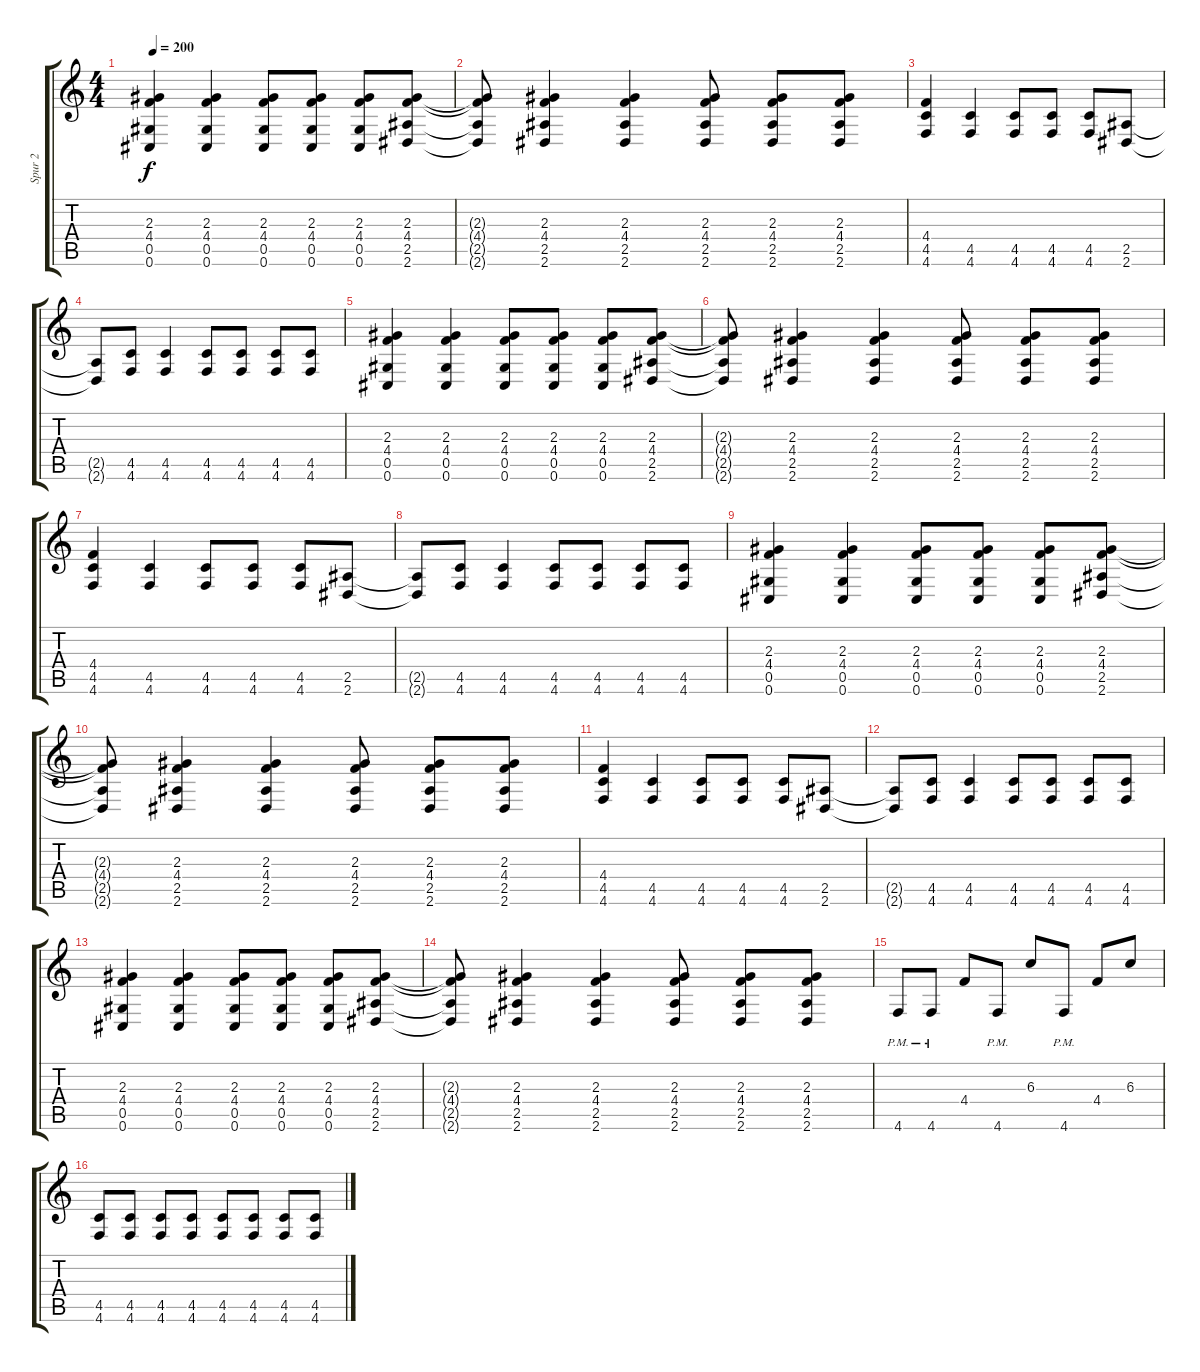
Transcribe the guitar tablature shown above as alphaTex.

\track ("Spur 2" "Spur 2") {instrument distortionguitar}
\staff {score tabs}
\tuning (Eb4 Bb3 Gb3 Db3 Ab2 Db2) {hide}
\ts (4 4)
\tempo 200
\clef g2
\ks c
(2.3 4.4 0.5 0.6).4{dy f volume 12} (2.3 4.4 0.5 0.6).4 (2.3 4.4 0.5 0.6).8 (2.3 4.4 0.5 0.6).8 (2.3 4.4 0.5 0.6).8 (2.3 4.4 2.5 2.6).8 |
(2.3{t} 4.4{t} 2.5{t} 2.6{t}).8 (2.3 4.4 2.5 2.6).4 (2.3 4.4 2.5 2.6).4 (2.3 4.4 2.5 2.6).8 (2.3 4.4 2.5 2.6).8 (2.3 4.4 2.5 2.6).8 |
(4.4 4.5 4.6).4 (4.5 4.6).4 (4.5 4.6).8 (4.5 4.6).8 (4.5 4.6).8 (2.5 2.6).8 |
(2.5{t} 2.6{t}).8 (4.5 4.6).8 (4.5 4.6).4 (4.5 4.6).8 (4.5 4.6).8 (4.5 4.6).8 (4.5 4.6).8 |
(2.3 4.4 0.5 0.6).4{volume 12} (2.3 4.4 0.5 0.6).4 (2.3 4.4 0.5 0.6).8 (2.3 4.4 0.5 0.6).8 (2.3 4.4 0.5 0.6).8 (2.3 4.4 2.5 2.6).8 |
(2.3{t} 4.4{t} 2.5{t} 2.6{t}).8 (2.3 4.4 2.5 2.6).4 (2.3 4.4 2.5 2.6).4 (2.3 4.4 2.5 2.6).8 (2.3 4.4 2.5 2.6).8 (2.3 4.4 2.5 2.6).8 |
(4.4 4.5 4.6).4 (4.5 4.6).4 (4.5 4.6).8 (4.5 4.6).8 (4.5 4.6).8 (2.5 2.6).8 |
(2.5{t} 2.6{t}).8 (4.5 4.6).8 (4.5 4.6).4 (4.5 4.6).8 (4.5 4.6).8 (4.5 4.6).8 (4.5 4.6).8 |
(2.3 4.4 0.5 0.6).4{volume 12} (2.3 4.4 0.5 0.6).4 (2.3 4.4 0.5 0.6).8 (2.3 4.4 0.5 0.6).8 (2.3 4.4 0.5 0.6).8 (2.3 4.4 2.5 2.6).8 |
(2.3{t} 4.4{t} 2.5{t} 2.6{t}).8 (2.3 4.4 2.5 2.6).4 (2.3 4.4 2.5 2.6).4 (2.3 4.4 2.5 2.6).8 (2.3 4.4 2.5 2.6).8 (2.3 4.4 2.5 2.6).8 |
(4.4 4.5 4.6).4 (4.5 4.6).4 (4.5 4.6).8 (4.5 4.6).8 (4.5 4.6).8 (2.5 2.6).8 |
(2.5{t} 2.6{t}).8 (4.5 4.6).8 (4.5 4.6).4 (4.5 4.6).8 (4.5 4.6).8 (4.5 4.6).8 (4.5 4.6).8 |
(2.3 4.4 0.5 0.6).4{volume 12} (2.3 4.4 0.5 0.6).4 (2.3 4.4 0.5 0.6).8 (2.3 4.4 0.5 0.6).8 (2.3 4.4 0.5 0.6).8 (2.3 4.4 2.5 2.6).8 |
(2.3{t} 4.4{t} 2.5{t} 2.6{t}).8 (2.3 4.4 2.5 2.6).4 (2.3 4.4 2.5 2.6).4 (2.3 4.4 2.5 2.6).8 (2.3 4.4 2.5 2.6).8 (2.3 4.4 2.5 2.6).8 |
4.6{pm}.8 4.6{pm}.8 4.4.8 4.6{pm}.8 6.3.8 4.6{pm}.8 4.4.8 6.3.8 |
(4.5 4.6).8 (4.5 4.6).8 (4.5 4.6).8 (4.5 4.6).8 (4.5 4.6).8 (4.5 4.6).8 (4.5 4.6).8 (4.5 4.6).8
